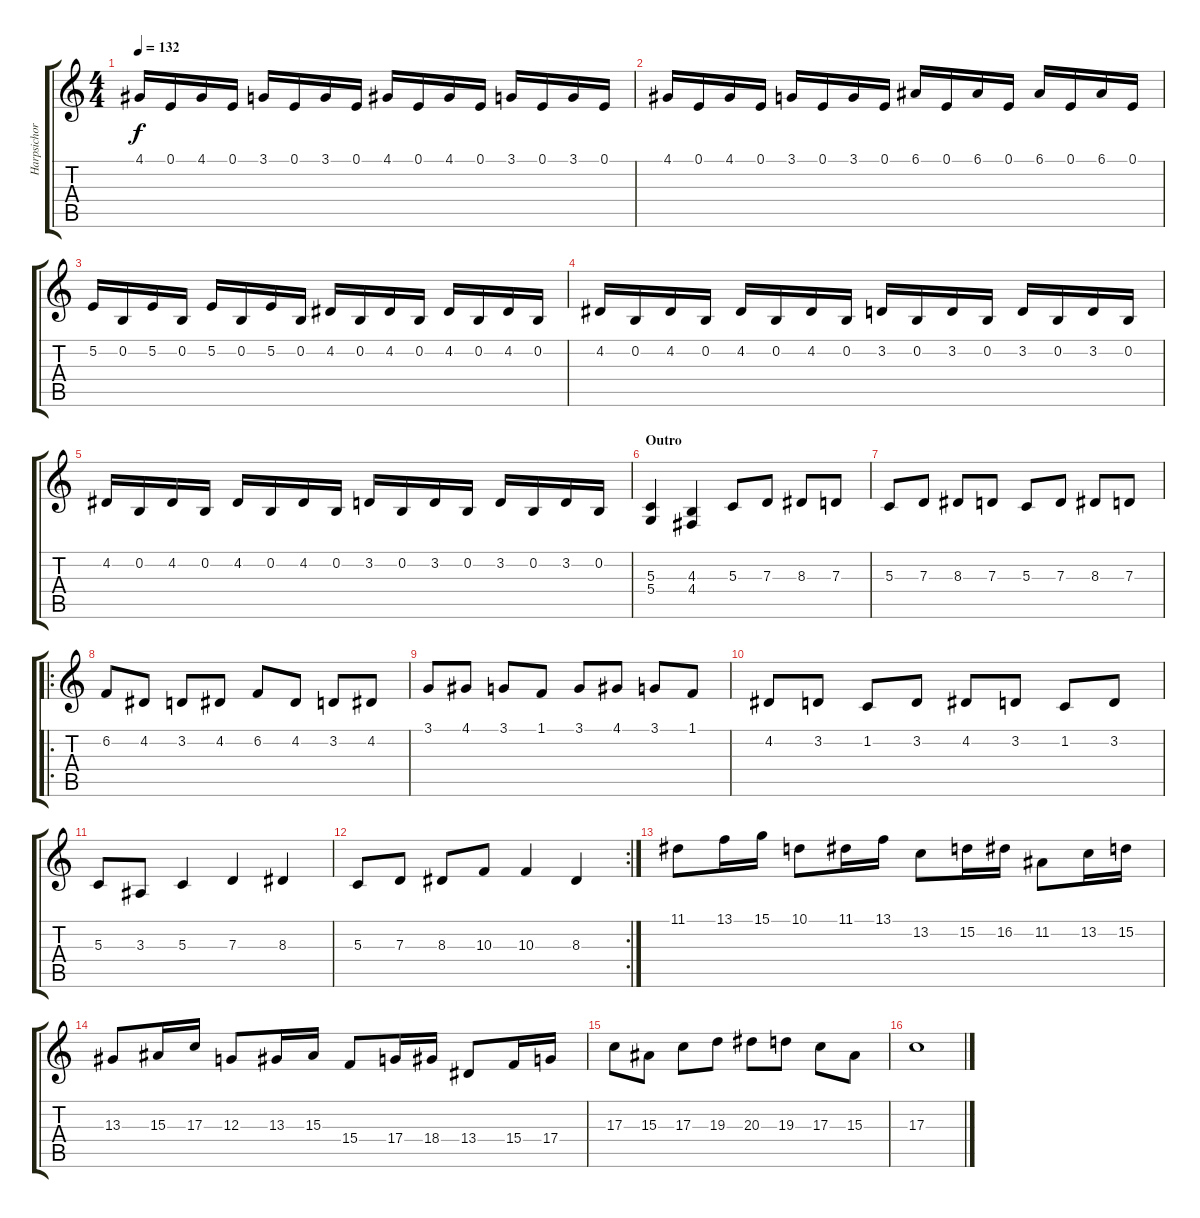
\track ("Harpsichord" "Harpsichor") {instrument harpsichord}
\staff {score tabs}
\tuning (E4 B3 G3 D3 A2 E2) {hide}
\ts (4 4)
\tempo 132
\clef g2
\ks c
4.1.16{dy f} 0.1.16 4.1.16 0.1.16 3.1.16 0.1.16 3.1.16 0.1.16 4.1.16 0.1.16 4.1.16 0.1.16 3.1.16 0.1.16 3.1.16 0.1.16 |
4.1.16 0.1.16 4.1.16 0.1.16 3.1.16 0.1.16 3.1.16 0.1.16 6.1.16 0.1.16 6.1.16 0.1.16 6.1.16 0.1.16 6.1.16 0.1.16 |
5.2.16 0.2.16 5.2.16 0.2.16 5.2.16 0.2.16 5.2.16 0.2.16 4.2.16 0.2.16 4.2.16 0.2.16 4.2.16 0.2.16 4.2.16 0.2.16 |
4.2.16 0.2.16 4.2.16 0.2.16 4.2.16 0.2.16 4.2.16 0.2.16 3.2.16 0.2.16 3.2.16 0.2.16 3.2.16 0.2.16 3.2.16 0.2.16 |
4.2.16 0.2.16 4.2.16 0.2.16 4.2.16 0.2.16 4.2.16 0.2.16 3.2.16 0.2.16 3.2.16 0.2.16 3.2.16 0.2.16 3.2.16 0.2.16 |
\section ("" "Outro")
(5.3 5.4).4 (4.3 4.4).4 5.3.8 7.3.8 8.3.8 7.3.8 |
5.3.8 7.3.8 8.3.8 7.3.8 5.3.8 7.3.8 8.3.8 7.3.8 |
\ro
6.2.8 4.2.8 3.2.8 4.2.8 6.2.8 4.2.8 3.2.8 4.2.8 |
3.1.8 4.1.8 3.1.8 1.1.8 3.1.8 4.1.8 3.1.8 1.1.8 |
4.2.8 3.2.8 1.2.8 3.2.8 4.2.8 3.2.8 1.2.8 3.2.8 |
5.3.8 3.3.8 5.3.4 7.3.4 8.3.4 |
\rc 2
5.3.8 7.3.8 8.3.8 10.3.8 10.3.4 8.3.4 |
11.1.8 13.1.16 15.1.16 10.1.8 11.1.16 13.1.16 13.2.8 15.2.16 16.2.16 11.2.8 13.2.16 15.2.16 |
13.3.8 15.3.16 17.3.16 12.3.8 13.3.16 15.3.16 15.4.8 17.4.16 18.4.16 13.4.8 15.4.16 17.4.16 |
17.3.8 15.3.8 17.3.8 19.3.8 20.3.8 19.3.8 17.3.8 15.3.8 |
17.3.1
